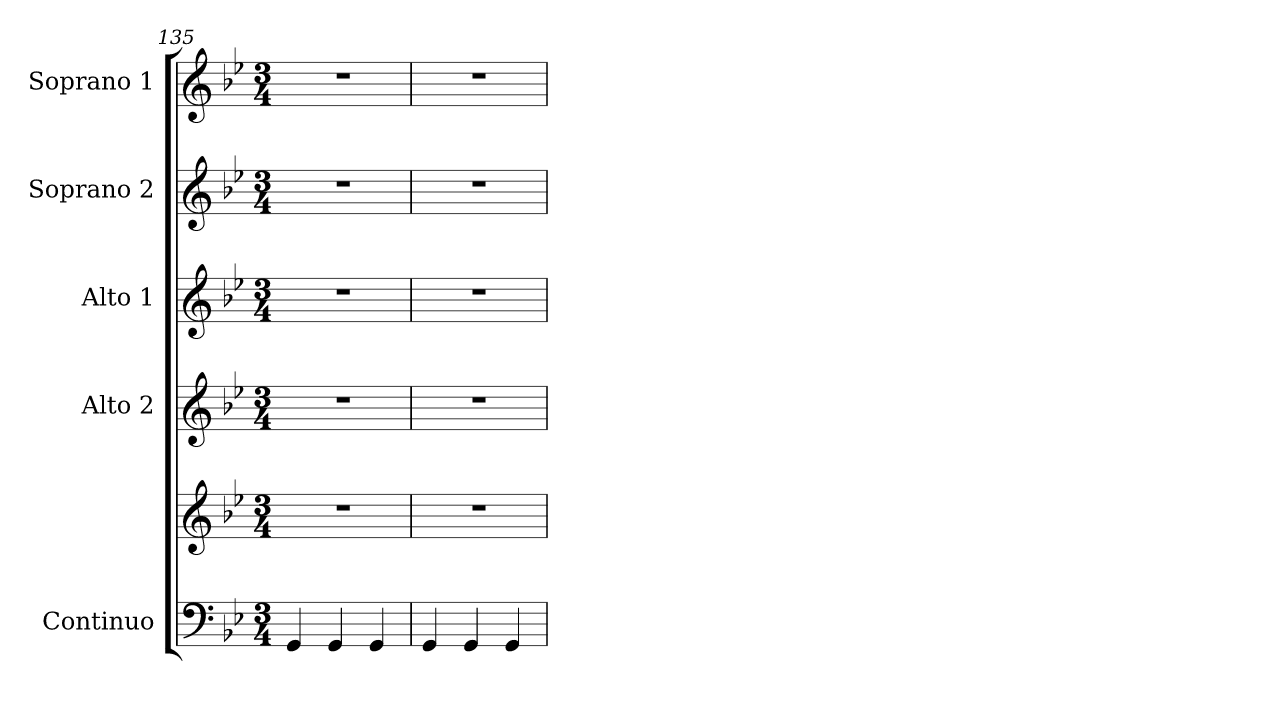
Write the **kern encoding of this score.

**kern	**kern	**kern	**kern	**kern	**kern
*part5	*part5	*part4	*part3	*part2	*part1
*staff6	*staff5	*staff4	*staff3	*staff2	*staff1
*I"Continuo	*	*I"Alto 2	*I"Alto 1	*I"Soprano 2	*I"Soprano 1
*	*	*I'A. 2	*I'A. 1	*I'S. 2	*I'S. 1
*clefF4	*clefG2	*clefG2	*clefG2	*clefG2	*clefG2
*k[b-e-]	*k[b-e-]	*k[b-e-]	*k[b-e-]	*k[b-e-]	*k[b-e-]
*B-:	*B-:	*B-:	*B-:	*B-:	*B-:
*M3/4	*M3/4	*M3/4	*M3/4	*M3/4	*M3/4
=135	=135	=135	=135	=135	=135
!	!LO:N:vis=1	!LO:N:vis=1	!LO:N:vis=1	!LO:N:vis=1	!LO:N:vis=1
4GG</	2.r	2.r	2.r	2.r	2.r
4GG/	.	.	.	.	.
4GG/	.	.	.	.	.
=136	=136	=136	=136	=136	=136
!	!LO:N:vis=1	!LO:N:vis=1	!LO:N:vis=1	!LO:N:vis=1	!LO:N:vis=1
4GG</	2.r	2.r	2.r	2.r	2.r
4GG/	.	.	.	.	.
4GG/	.	.	.	.	.
=	=	=	=	=	=
*-	*-	*-	*-	*-	*-
